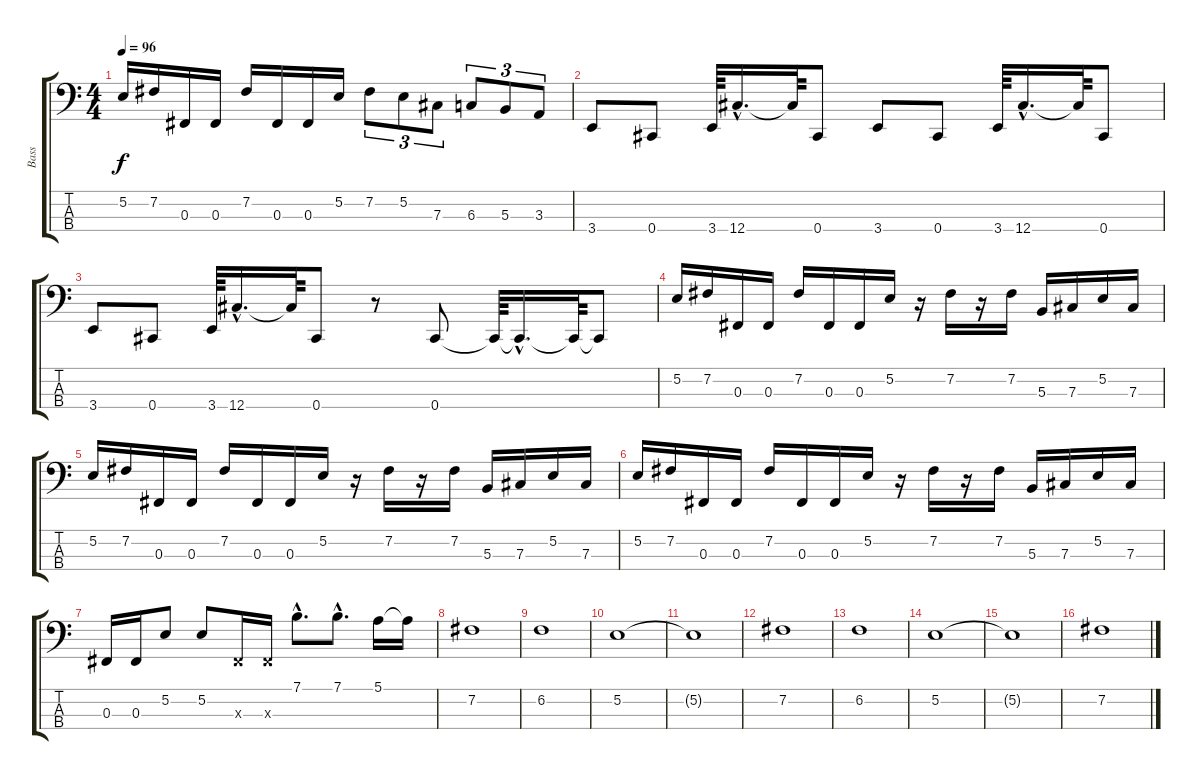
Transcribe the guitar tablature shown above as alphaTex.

\track ("Bass" "Bass") {instrument electricbassfinger}
\staff {score tabs}
\tuning (E2 B1 Gb1 Db1) {hide}
\ts (4 4)
\tempo 96
\clef f4
\ks c
5.2.16{dy f} 7.2.16 0.3.16 0.3.16 7.2.16 0.3.16 0.3.16 5.2.16 7.2.8{tu (3 2)} 5.2.8{tu (3 2)} 7.3.8{tu (3 2)} 6.3.8{tu (3 2)} 5.3.8{tu (3 2)} 3.3.8{tu (3 2)} |
3.4.8 0.4.8 3.4.64 12.4{hac}.16{d} 12.4{t}.64 0.4.8 3.4.8 0.4.8 3.4.64 12.4{hac}.16{d} 12.4{t}.64 0.4.8 |
3.4.8 0.4.8 3.4.64 12.4{hac}.16{d} 12.4{t}.64 0.4.8 r.8 0.4.8 0.4{t}.64 0.4{hac t}.16{d} 0.4{t}.64 0.4{t}.8 |
5.2.16 7.2.16 0.3.16 0.3.16 7.2.16 0.3.16 0.3.16 5.2.16 r.16 7.2.16 r.16 7.2.16 5.3.16 7.3.16 5.2.16 7.3.16 |
5.2.16 7.2.16 0.3.16 0.3.16 7.2.16 0.3.16 0.3.16 5.2.16 r.16 7.2.16 r.16 7.2.16 5.3.16 7.3.16 5.2.16 7.3.16 |
5.2.16 7.2.16 0.3.16 0.3.16 7.2.16 0.3.16 0.3.16 5.2.16 r.16 7.2.16 r.16 7.2.16 5.3.16 7.3.16 5.2.16 7.3.16 |
0.3.16 0.3.16 5.2.8 5.2.8 0.3{x}.16 0.3{x}.16 7.1{hac}.8{d} 7.1{hac}.8{d} 5.1.16 5.1{t}.16 |
7.2.1 |
6.2.1 |
5.2.1 |
5.2{t}.1 |
7.2.1 |
6.2.1 |
5.2.1 |
5.2{t}.1 |
7.2.1
